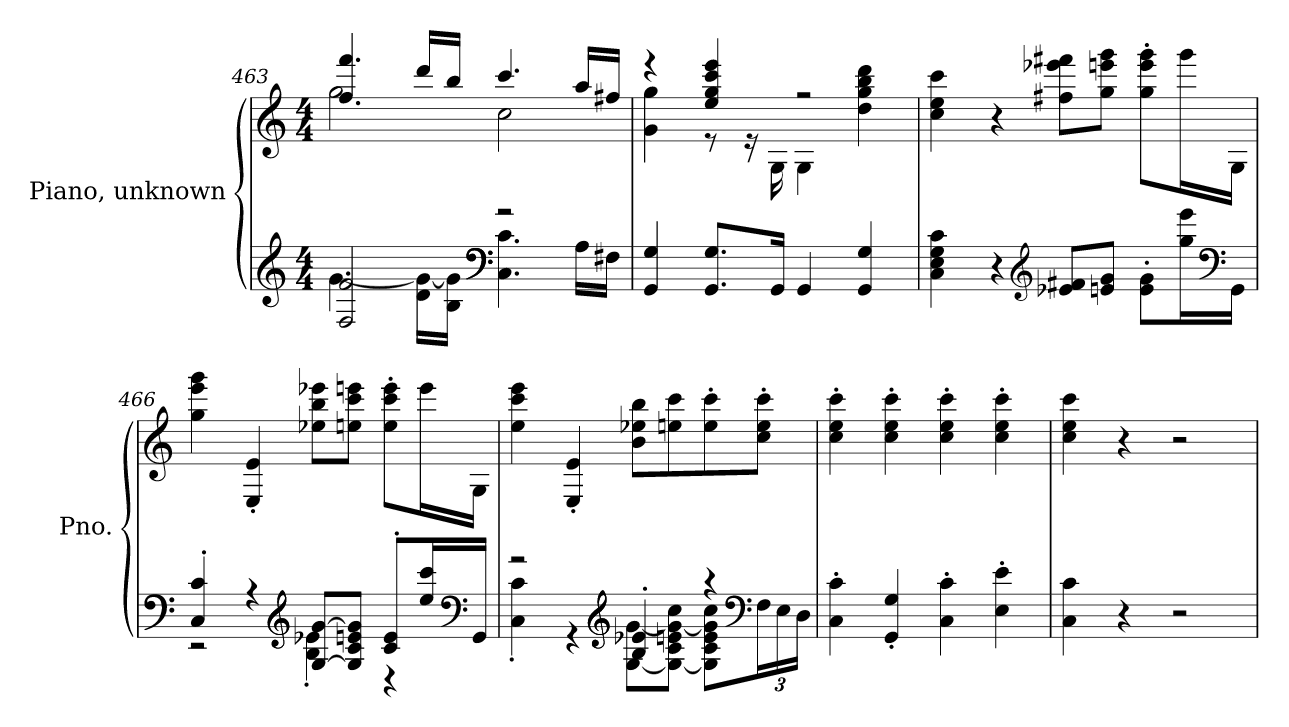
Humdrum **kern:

**kern	**kern
*part1	*part1
*staff2	*staff1
*I"Piano, unknown	*
*I'Pno.	*
*clefG2	*clefG2
*k[]	*k[]
*M4/4	*M4/4
=463	=463
*^	*^
2F/ 2f/	[4.g\	4.ff/ 4.fff/	2gg\
.	16d\ 16g\_LL	16ddd/LL	.
.	16B\ 16g\]JJ	16bb/JJ	.
*clefF4	*	*	*
2r	4.C\ 4.c\	4.ccc/	2cc\
.	16A\LL	16aa/LL	.
.	16F#X\JJ	16ff#X/JJ	.
*v	*v	*	*
=464	=464	=464
4GG/ 4G/	4r	4g\ 4gg\
8.GG/ 8.G/L	4ee/ 4gg/ 4ccc/ 4eee/	8r
.	.	16r
16GG/Jk	.	16G\
4GG/	2r	4G\
4GG/ 4G/	.	4dd\ 4gg\ 4bb\ 4ddd\
*	*v	*v
!!LO:LB:g=z
=465	=465
4C\ 4E\ 4G\ 4c\	4cc\ 4ee\ 4ccc\
4r	4r
*clefG2	*
8e-X/ 8f#X/L	8ff#X\ 8eee-X\ 8fff#X\L
8en/ 8g/J	8gg\ 8eeen\ 8ggg\J
8e\' 8g\'L	8gg\' 8eee\' 8ggg\'L
16gg\ 16eee\L	16ggg\L
*clefF4	*
16GG\JJ	16G\JJ
=466	=466
*^	*
4C/' 4c/'	2r	4gg\ 4eee\ 4ggg\
4r	.	4E/' 4e/'
*clefG2	*	*
[8G/ [8g/L	4B\' 4e-X\'	8ee-X\ 8bb\ 8eee-X\L
8G/] 8c/ 8en/ 8g/]J	.	8een\ 8ccc\ 8eeen\J
8c/' 8e/'L	4r	8ee\' 8ccc\' 8eee\'L
16ee/ 16ccc/L	.	16eee\L
*clefF4	*	*
16GG/JJ	.	16G\JJ
=467	=467	=467
2r	4C\' 4c\'	4ee\ 4ccc\ 4eee\
.	4r	4E/' 4e/'
*clefG2	*	*
4B/' 4e-X/'	[8G\ [8g\L	8b\ 8ee-X\ 8bb\L
.	8G\_ 8c\ 8en\ 8g\_ 8cc\J	8een\ 8ccc\
4r	8G\] 8c\ 8e\ 8g\] 8cc\L	8ee\' 8ccc\'
*clefF4	*	*
*	*Xbrackettup	*
.	24F\L	8cc\' 8ee\' 8ccc\'J
.	24E\	.
.	24D\JJ	.
*v	*v	*
!!LO:LB:g=z
=468	=468
4C\' 4c\'	4cc\' 4ee\' 4ccc\'
4GG/' 4G/'	4cc\' 4ee\' 4ccc\'
4C\' 4c\'	4cc\' 4ee\' 4ccc\'
4E\' 4e\'	4cc\' 4ee\' 4ccc\'
=469	=469
4C\ 4c\	4cc\ 4ee\ 4ccc\
4r	4r
2r	2r
=	=
*-	*-
